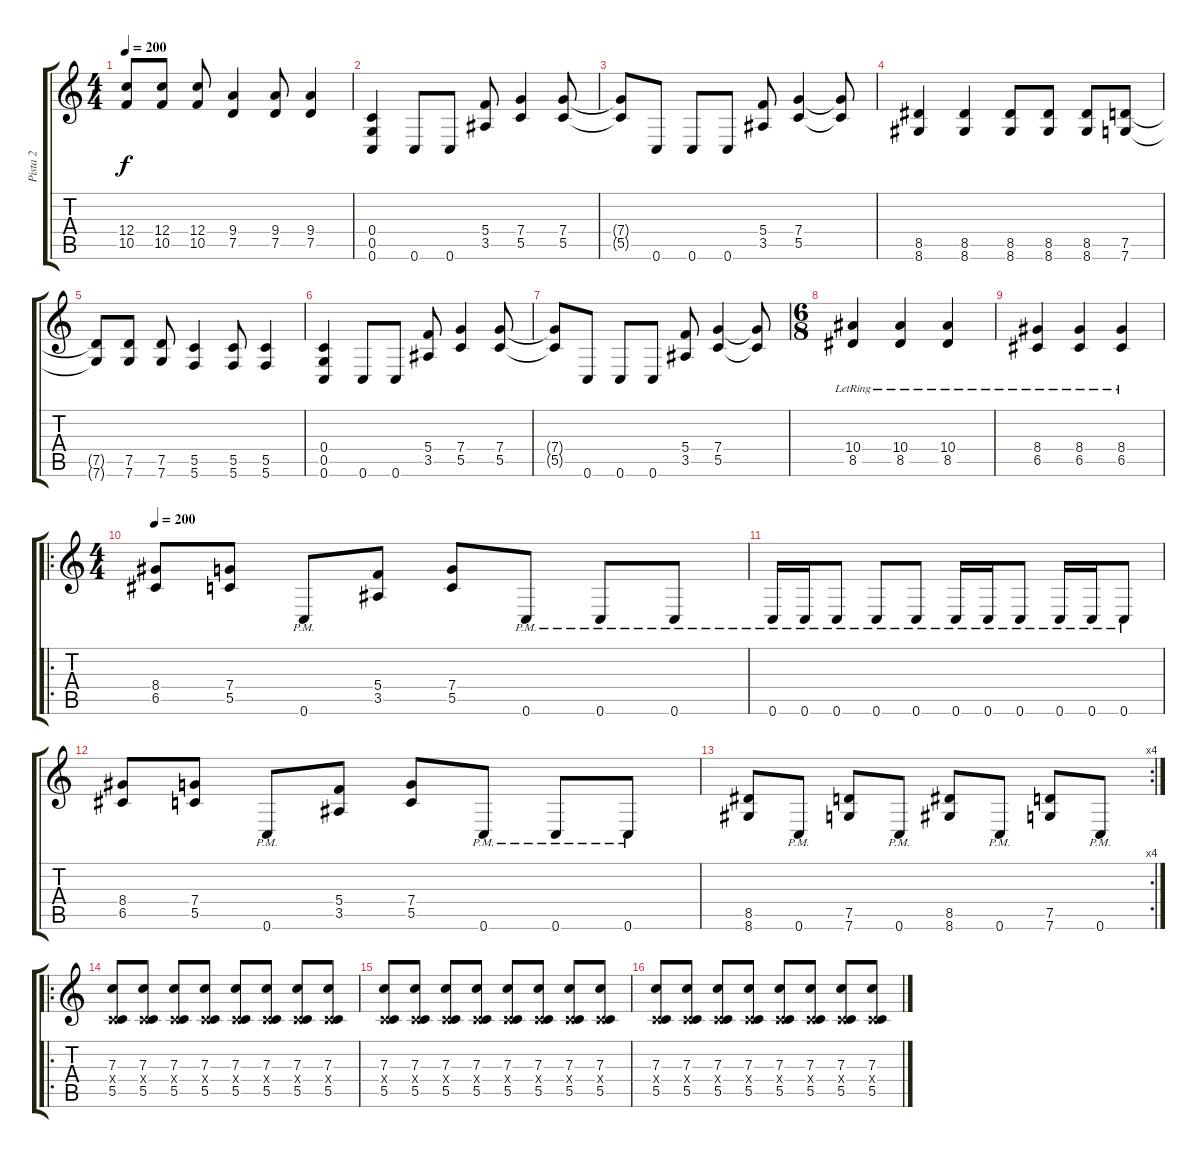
\track ("Pista 2" "Pista 2") {instrument overdrivenguitar}
\staff {score tabs}
\tuning (D4 A3 F3 C3 G2 C2) {hide}
\ts (4 4)
\tempo 200
\clef g2
\ks c
(12.4{t} 10.5{t}).8{dy f} (12.4 10.5).8 (12.4 10.5).8 (9.4 7.5).4 (9.4 7.5).8 (9.4 7.5).4 |
(0.4 0.5 0.6).4 0.6.8 0.6.8 (5.4 3.5).8 (7.4 5.5).4 (7.4 5.5).8 |
(7.4{t} 5.5{t}).8 0.6.8 0.6.8 0.6.8 (5.4 3.5).8 (7.4 5.5).4 (7.4{t} 5.5{t}).8 |
(8.5 8.6).4 (8.5 8.6).4 (8.5 8.6).8 (8.5 8.6).8 (8.5 8.6).8 (7.5 7.6).8 |
(7.5{t} 7.6{t}).8 (7.5 7.6).8 (7.5 7.6).8 (5.5 5.6).4 (5.5 5.6).8 (5.5 5.6).4 |
(0.4 0.5 0.6).4 0.6.8 0.6.8 (5.4 3.5).8 (7.4 5.5).4 (7.4 5.5).8 |
(7.4{t} 5.5{t}).8 0.6.8 0.6.8 0.6.8 (5.4 3.5).8 (7.4 5.5).4 (7.4{t} 5.5{t}).8 |
\ts (6 8)
(10.4{lr} 8.5{lr}).4 (10.4{lr} 8.5{lr}).4 (10.4{lr} 8.5{lr}).4 |
(8.4{lr} 6.5{lr}).4 (8.4{lr} 6.5{lr}).4 (8.4{lr} 6.5{lr}).4 |
\ro
\ts (4 4)
\tempo 200
(8.4 6.5).8 (7.4 5.5).8 0.6{pm}.8 (5.4 3.5).8 (7.4 5.5).8 0.6{pm}.8 0.6{pm}.8 0.6{pm}.8 |
0.6{pm}.16 0.6{pm}.16 0.6{pm}.8 0.6{pm}.8 0.6{pm}.8 0.6{pm}.16 0.6{pm}.16 0.6{pm}.8 0.6{pm}.16 0.6{pm}.16 0.6{pm}.8 |
(8.4 6.5).8 (7.4 5.5).8 0.6{pm}.8 (5.4 3.5).8 (7.4 5.5).8 0.6{pm}.8 0.6{pm}.8 0.6{pm}.8 |
\rc 4
(8.5 8.6).8 0.6{pm}.8 (7.5 7.6).8 0.6{pm}.8 (8.5 8.6).8 0.6{pm}.8 (7.5 7.6).8 0.6{pm}.8 |
\ro
(7.3 0.4{x} 5.5).8 (7.3 0.4{x} 5.5).8 (7.3 0.4{x} 5.5).8 (7.3 0.4{x} 5.5).8 (7.3 0.4{x} 5.5).8 (7.3 0.4{x} 5.5).8 (7.3 0.4{x} 5.5).8 (7.3 0.4{x} 5.5).8 |
(7.3 0.4{x} 5.5).8 (7.3 0.4{x} 5.5).8 (7.3 0.4{x} 5.5).8 (7.3 0.4{x} 5.5).8 (7.3 0.4{x} 5.5).8 (7.3 0.4{x} 5.5).8 (7.3 0.4{x} 5.5).8 (7.3 0.4{x} 5.5).8 |
(7.3 0.4{x} 5.5).8 (7.3 0.4{x} 5.5).8 (7.3 0.4{x} 5.5).8 (7.3 0.4{x} 5.5).8 (7.3 0.4{x} 5.5).8 (7.3 0.4{x} 5.5).8 (7.3 0.4{x} 5.5).8 (7.3 0.4{x} 5.5).8
